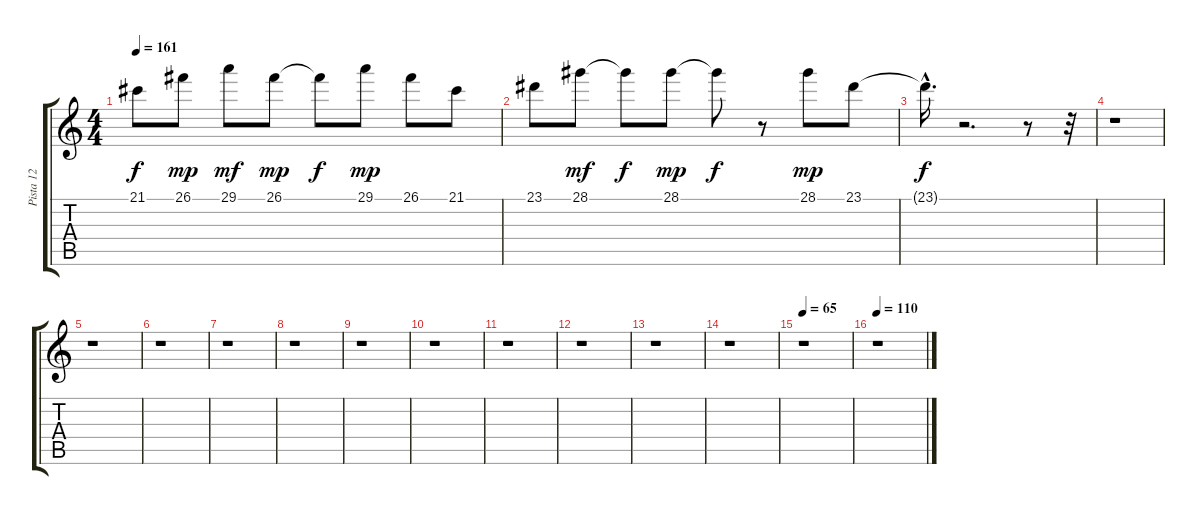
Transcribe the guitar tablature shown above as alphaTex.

\track ("Pista 12" "Pista 12") {instrument vibraphone}
\staff {score tabs}
\tuning (E4 B3 G3 D3 A2 E2) {hide}
\ts (4 4)
\tempo 161
\clef g2
\ks c
21.1{t}.8{dy f} 26.1.8{dy mp} 29.1.8{dy mf} 26.1.8{dy mp} 26.1{t}.8{dy f} 29.1.8{dy mp} 26.1.8 21.1.8 |
23.1.8 28.1.8{dy mf} 28.1{t}.8{dy f} 28.1.8{dy mp} 28.1{t}.8{dy f} r.8 28.1.8{dy mp} 23.1.8 |
23.1{hac t}.16{d dy f} r.2{d} r.8 r.32 |
r.1 |
r.1 |
r.1 |
r.1 |
r.1 |
r.1 |
r.1 |
r.1 |
r.1 |
r.1 |
r.1 |
\tempo 65
r.1 |
\tempo 110
r.1
